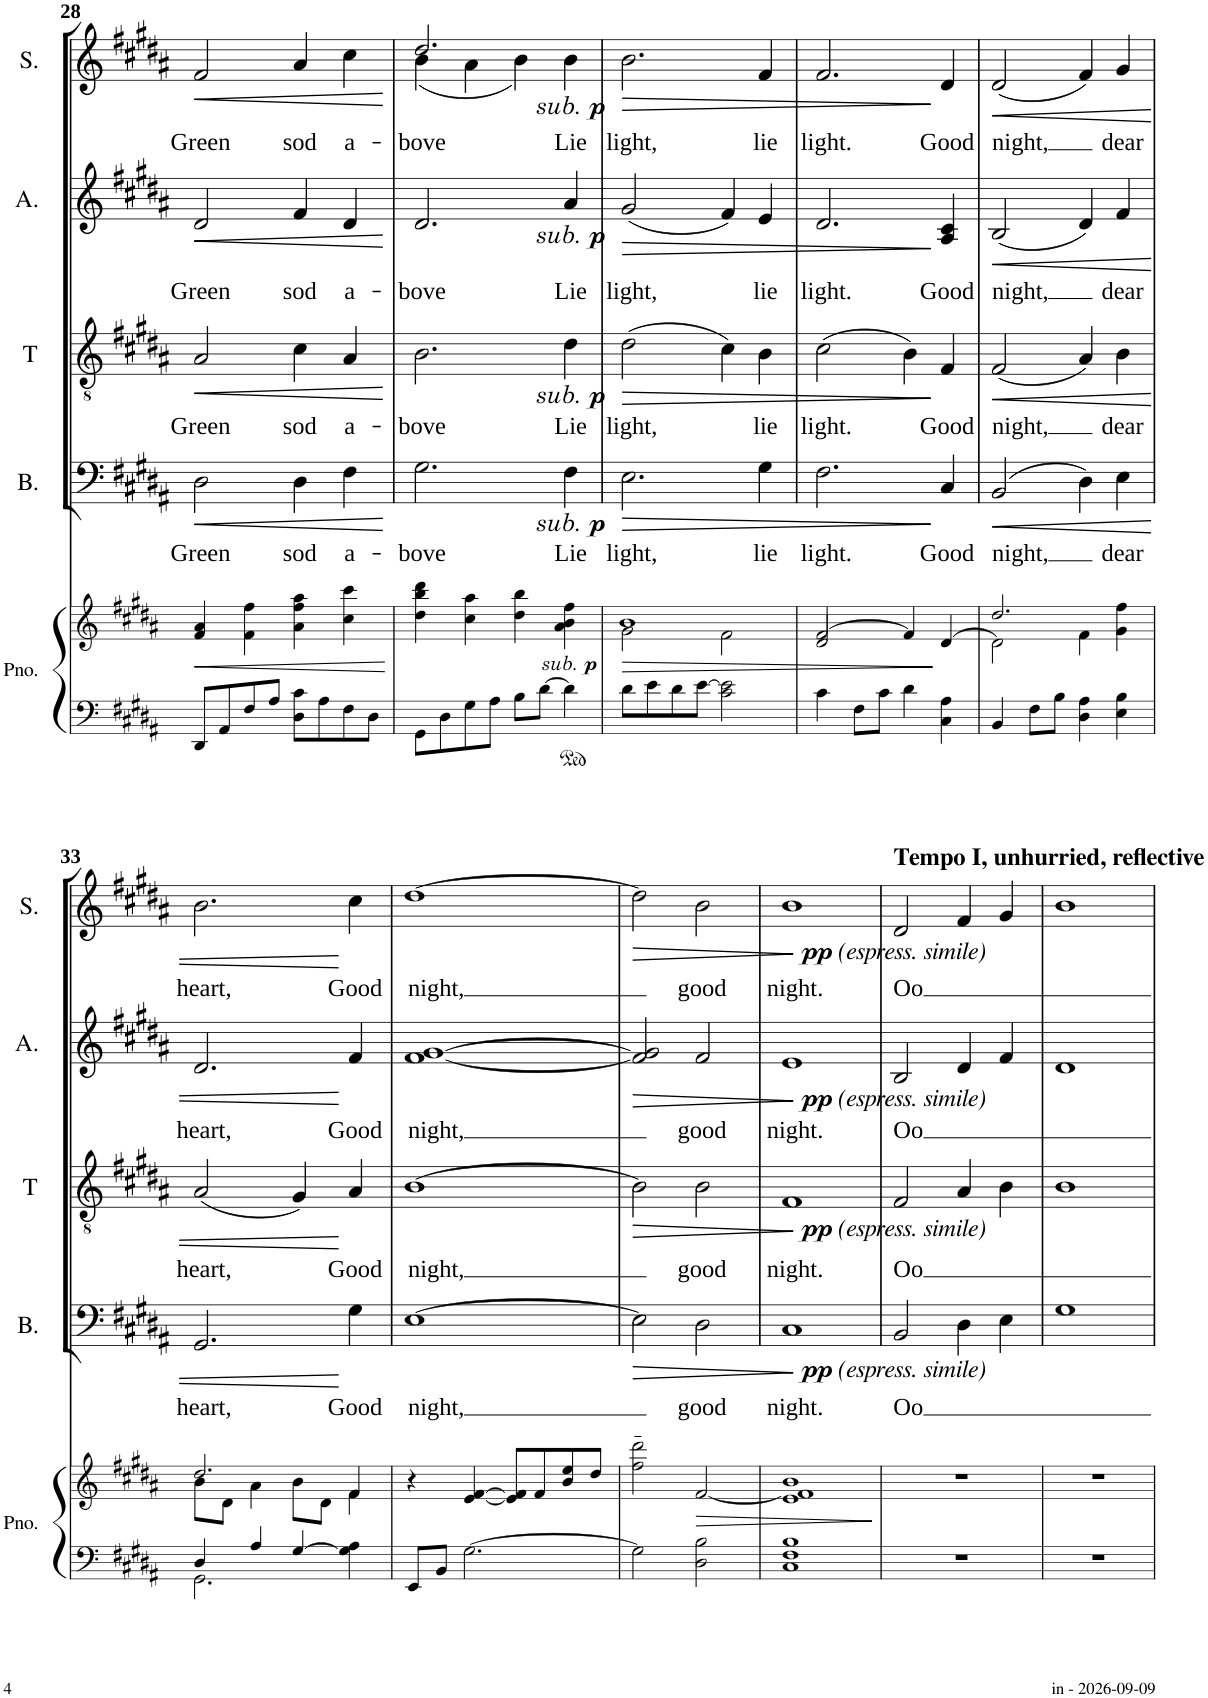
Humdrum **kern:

**kern	**kern	**dynam	**kern	**text	**dynam	**kern	**text	**dynam	**kern	**text	**dynam	**kern	**text	**dynam
*part5	*part5	*part5	*part4	*part4	*part4	*part3	*part3	*part3	*part2	*part2	*part2	*part1	*part1	*part1
*staff6	*staff5	*staff5/6	*staff4	*staff4	*staff4	*staff3	*staff3	*staff3	*staff2	*staff2	*staff2	*staff1	*staff1	*staff1
*I"Piano	*	*	*I"Basso	*	*	*I"Tenore	*	*	*I"Alto	*	*	*I"Soprano	*	*
*I'Pno.	*	*	*I'B.	*	*	*I'T	*	*	*I'A.	*	*	*I'S.	*	*
!!LO:PB:g=z
*clefF4	*clefG2	*	*clefF4	*	*	*clefGv2	*	*	*clefG2	*	*	*clefG2	*	*
*k[f#c#g#d#a#]	*k[f#c#g#d#a#]	*	*k[f#c#g#d#a#]	*	*	*k[f#c#g#d#a#]	*	*	*k[f#c#g#d#a#]	*	*	*k[f#c#g#d#a#]	*	*
*M4/4	*M4/4	*	*M4/4	*	*	*M4/4	*	*	*M4/4	*	*	*M4/4	*	*
=28	=28	=28	=28	=28	=28	=28	=28	=28	=28	=28	=28	=28	=28	=28
!	!	!LO:HP:b	!	!LO:LY:b	!LO:HP:b	!	!LO:LY:b	!LO:HP:b	!	!LO:LY:b	!LO:HP:b	!	!LO:LY:b	!LO:HP:b
8DD#/L	4f#/ 4a#/	<	2D#\	Green	<	2A#/	Green	<	2d#/	Green	<	2f#/	Green	<
8AA#/	.	.	.	.	.	.	.	.	.	.	.	.	.	.
8F#/	4f#\ 4ff#\	.	.	.	.	.	.	.	.	.	.	.	.	.
8A#/J	.	.	.	.	.	.	.	.	.	.	.	.	.	.
!	!	!	!	!LO:LY:b	!	!	!LO:LY:b	!	!	!LO:LY:b	!	!	!LO:LY:b	!
8D#\ 8c#\L	4a#\ 4ff#\ 4aa#\	.	4D#\	sod	.	4c#\	sod	.	4f#/	sod	.	4a#/	sod	.
8A#\	.	.	.	.	.	.	.	.	.	.	.	.	.	.
!	!	!	!	!LO:LY:b	!	!	!LO:LY:b	!	!	!LO:LY:b	!	!	!LO:LY:b	!
8F#\	4cc#\ 4ccc#\	.	4F#\	a-	.	4A#/	a-	.	4d#/	a-	.	4cc#\	a-	.
8D#\J	.	.	.	.	.	.	.	.	.	.	.	.	.	.
.	.	[	.	.	[	.	.	[	.	.	[	.	.	[
=29	=29	=29	=29	=29	=29	=29	=29	=29	=29	=29	=29	=29	=29	=29
!	!	!	!	!LO:LY:b	!	!	!LO:LY:b	!	!	!LO:LY:b	!	!	!LO:LY:b	!
*	*	*	*	*	*	*	*	*	*	*	*	*^	*	*
8GG#\L	4dd#\ 4bb\ 4ddd#\	.	2.G#\	-bove	.	2.B\	-bove	.	2.d#/	-bove	.	2.dd#/	(4b\	-bove	.
8D#\	.	.	.	.	.	.	.	.	.	.	.	.	.	.	.
8G#\	4cc#\ 4aa#\	.	.	.	.	.	.	.	.	.	.	.	4a#\	.	.
8A#\J	.	.	.	.	.	.	.	.	.	.	.	.	.	.	.
8B\L	4dd#\ 4bb\	.	.	.	.	.	.	.	.	.	.	.	4b\)	.	.
[8d#\J	.	.	.	.	.	.	.	.	.	.	.	.	.	.	.
!	!	!LO:DY:b	!	!LO:LY:b	!	!	!LO:LY:b	!	!	!LO:LY:b	!	!	!	!LO:LY:b	!
!	!	!LO:DY:n=1:b	!	!	!LO:DY:b	!	!	!	!	!	!	!	!	!	!
!	!	!	!	!	!LO:DY:n=1:b	!	!	!LO:DY:b	!	!	!	!	!	!	!
!	!	!	!	!	!	!	!	!LO:DY:n=1:b	!	!	!LO:DY:b	!	!	!	!
!	!	!	!	!	!	!	!	!	!	!	!LO:DY:n=1:b	!	!	!	!LO:DY:b
!	!	!	!	!	!	!	!	!	!	!	!	!	!	!	!LO:DY:n=1:b
4d#\]	4a#\ 4b\ 4ff#\	other-dynamics p	4F#\	Lie	other-dynamics p	4d#\	Lie	other-dynamics p	4a#/	Lie	other-dynamics p	4b\	4ryy	Lie	other-dynamics p
=30	=30	=30	=30	=30	=30	=30	=30	=30	=30	=30	=30	=30	=30	=30	=30
!	!	!LO:HP:b	!	!LO:LY:b	!LO:HP:b	!	!LO:LY:b	!LO:HP:b	!	!LO:LY:b	!LO:HP:b	!	!	!LO:LY:b	!LO:HP:b
*	*^	*	*	*	*	*	*	*	*	*	*	*v	*v	*	*
8d#\L	1b	2g#\	>	2.E\	light,	>	(2d#\	light,	>	(2g#/	light,	>	2.b\	light,	>
8e\	.	.	.	.	.	.	.	.	.	.	.	.	.	.	.
8d#\	.	.	.	.	.	.	.	.	.	.	.	.	.	.	.
[8e\J	.	.	.	.	.	.	.	.	.	.	.	.	.	.	.
2c#\ 2e\]	.	2f#\	.	.	.	.	4c#\)	.	.	4f#/)	.	.	.	.	.
!	!	!	!	!	!LO:LY:b	!	!	!LO:LY:b	!	!	!LO:LY:b	!	!	!LO:LY:b	!
.	.	.	.	4G#\	lie	.	4B\	lie	.	4e/	lie	.	4f#/	lie	.
=31	=31	=31	=31	=31	=31	=31	=31	=31	=31	=31	=31	=31	=31	=31	=31
!	!	!	!	!	!LO:LY:b	!	!	!LO:LY:b	!	!	!LO:LY:b	!	!	!LO:LY:b	!
4c#\	[2f#/	2d#/	.	2.F#\	light.	.	(2c#\	light.	.	2.d#/	light.	.	2.f#/	light.	.
8F#\L	.	.	.	.	.	.	.	.	.	.	.	.	.	.	.
8c#\J	.	.	.	.	.	.	.	.	.	.	.	.	.	.	.
4d#\	4f#/]	4ryy	.	.	.	.	4B\)	.	.	.	.	.	.	.	.
!	!	!	!	!	!LO:LY:b	!	!	!LO:LY:b	!	!	!LO:LY:b	!	!	!LO:LY:b	!
4C#\ 4A#\	4ryy	[4d#/	]	4C#/	Good	]	4F#/	Good	]	4A#/ 4c#/	Good	]	4d#/	Good	]
=32	=32	=32	=32	=32	=32	=32	=32	=32	=32	=32	=32	=32	=32	=32	=32
!	!	!	!	!	!LO:LY:b	!LO:HP:b	!	!LO:LY:b	!LO:HP:b	!	!LO:LY:b	!LO:HP:b	!	!LO:LY:b	!LO:HP:b
4BB/	2.dd#/	2d#\]	.	(2BB/	night,	<	(2F#/	night,	<	(2B/	night,	<	(2d#/	night,	<
8F#\L	.	.	.	.	.	.	.	.	.	.	.	.	.	.	.
8B\J	.	.	.	.	.	.	.	.	.	.	.	.	.	.	.
4D#\ 4A#\	.	4f#\	.	4D#\)	.	.	4A#/)	.	.	4d#/)	.	.	4f#/)	.	.
!	!	!	!	!	!LO:LY:b	!	!	!LO:LY:b	!	!	!LO:LY:b	!	!	!LO:LY:b	!
4E\ 4B\	4ff#\	4g#\	.	4E\	dear	.	4B\	dear	.	4f#/	dear	.	4g#/	dear	.
!!LO:LB:g=z
=33	=33	=33	=33	=33	=33	=33	=33	=33	=33	=33	=33	=33	=33	=33	=33
*^	*	*	*	*	*	*	*	*	*	*	*	*	*	*	*
!	!	!	!	!	!	!LO:LY:b	!	!	!LO:LY:b	!	!	!LO:LY:b	!	!	!LO:LY:b	!
4D#/	2.GG#\	2.dd#/	8b\L	.	2.GG#/	heart,	.	(2A#/	heart,	.	2.d#/	heart,	.	2.b\	heart,	.
.	.	.	8d#\J	.	.	.	.	.	.	.	.	.	.	.	.	.
4A#/	.	.	4a#\	.	.	.	.	.	.	.	.	.	.	.	.	.
[4G#/	.	.	8b\L	.	.	.	.	4G#/)	.	.	.	.	.	.	.	.
.	.	.	8d#\J	.	.	.	.	.	.	.	.	.	.	.	.	.
!	!	!	!	!	!	!LO:LY:b	!	!	!LO:LY:b	!	!	!LO:LY:b	!	!	!LO:LY:b	!
4G#\] 4A#\	4ryy	4f#/	4f#\	.	4G#\	Good	[	4A#/	Good	[	4f#/	Good	[	4cc#\	Good	[
=34	=34	=34	=34	=34	=34	=34	=34	=34	=34	=34	=34	=34	=34	=34	=34	=34
!	!	!	!	!	!	!LO:LY:b	!	!	!LO:LY:b	!	!	!LO:LY:b	!	!	!LO:LY:b	!
*v	*v	*	*	*	*	*	*	*	*	*	*	*	*	*	*	*
*	*v	*v	*	*	*	*	*	*	*	*	*	*	*	*	*
8EE/L	4r	.	[1E	night,	.	[1B	night,	.	[1f# [1g#	night,	.	[1dd#	night,	.
8BB/J	.	.	.	.	.	.	.	.	.	.	.	.	.	.
[2.G#\	[4e/ [4f#/	.	.	.	.	.	.	.	.	.	.	.	.	.
.	8e/] 8f#/]L	.	.	.	.	.	.	.	.	.	.	.	.	.
.	8f#/	.	.	.	.	.	.	.	.	.	.	.	.	.
.	8b/ 8ee/	.	.	.	.	.	.	.	.	.	.	.	.	.
.	8dd#/J	.	.	.	.	.	.	.	.	.	.	.	.	.
=35	=35	=35	=35	=35	=35	=35	=35	=35	=35	=35	=35	=35	=35	=35
!	!	!	!	!	!LO:HP:b	!	!	!LO:HP:b	!	!	!LO:HP:b	!	!	!LO:HP:b
2G#\]	2ff#\~ 2ddd#\~	.	2E\]	.	>	2B\]	.	>	2f#/] 2g#/]	.	>	2dd#\]	.	>
!	!	!LO:HP:b	!	!LO:LY:b	!	!	!LO:LY:b	!	!	!LO:LY:b	!	!	!LO:LY:b	!
2D#\ 2B\	[2f#/	>	2D#\	good	.	2B\	good	.	2f#/	good	.	2b\	good	.
=36	=36	=36	=36	=36	=36	=36	=36	=36	=36	=36	=36	=36	=36	=36
!	!	!	!	!LO:LY:b	!	!	!LO:LY:b	!	!	!LO:LY:b	!	!	!LO:LY:b	!
1C# 1F# 1B	1e 1f#] 1b	.	1C#	night.	.	1F#	night.	.	1e	night.	.	1b	night.	.
.	.	]	.	.	]	.	.	]	.	.	]	.	.	]
=37	=37	=37	=37	=37	=37	=37	=37	=37	=37	=37	=37	=37	=37	=37
!	!	!	!	!	!	!	!	!	!	!	!	!LO:TX:a:B:t=Tempo I, unhurried, reflective	!	!
!	!	!	!	!LO:LY:b	!LO:DY:b	!	!LO:LY:b	!	!	!LO:LY:b	!	!	!LO:LY:b	!
!	!	!	!	!	!LO:DY:n=1:b	!	!	!LO:DY:b	!	!	!	!	!	!
!	!	!	!	!	!	!	!	!LO:DY:n=1:b	!	!	!LO:DY:b	!	!	!
!	!	!	!	!	!	!	!	!	!	!	!LO:DY:n=1:b	!	!	!LO:DY:b
!	!	!	!	!	!	!	!	!	!	!	!	!	!	!LO:DY:n=1:b
1r	1r	.	2BB/	Oo	pp other-dynamics	2F#/	Oo	pp other-dynamics	2B/	Oo	pp other-dynamics	2d#/	Oo	pp other-dynamics
.	.	.	4D#\	.	.	4A#/	.	.	4d#/	.	.	4f#/	.	.
.	.	.	4E\	.	.	4B\	.	.	4f#/	.	.	4g#/	.	.
=38	=38	=38	=38	=38	=38	=38	=38	=38	=38	=38	=38	=38	=38	=38
1r	1r	.	1G#	.	.	1B	.	.	1d#	.	.	1b	.	.
=	=	=	=	=	=	=	=	=	=	=	=	=	=	=
*-	*-	*-	*-	*-	*-	*-	*-	*-	*-	*-	*-	*-	*-	*-
